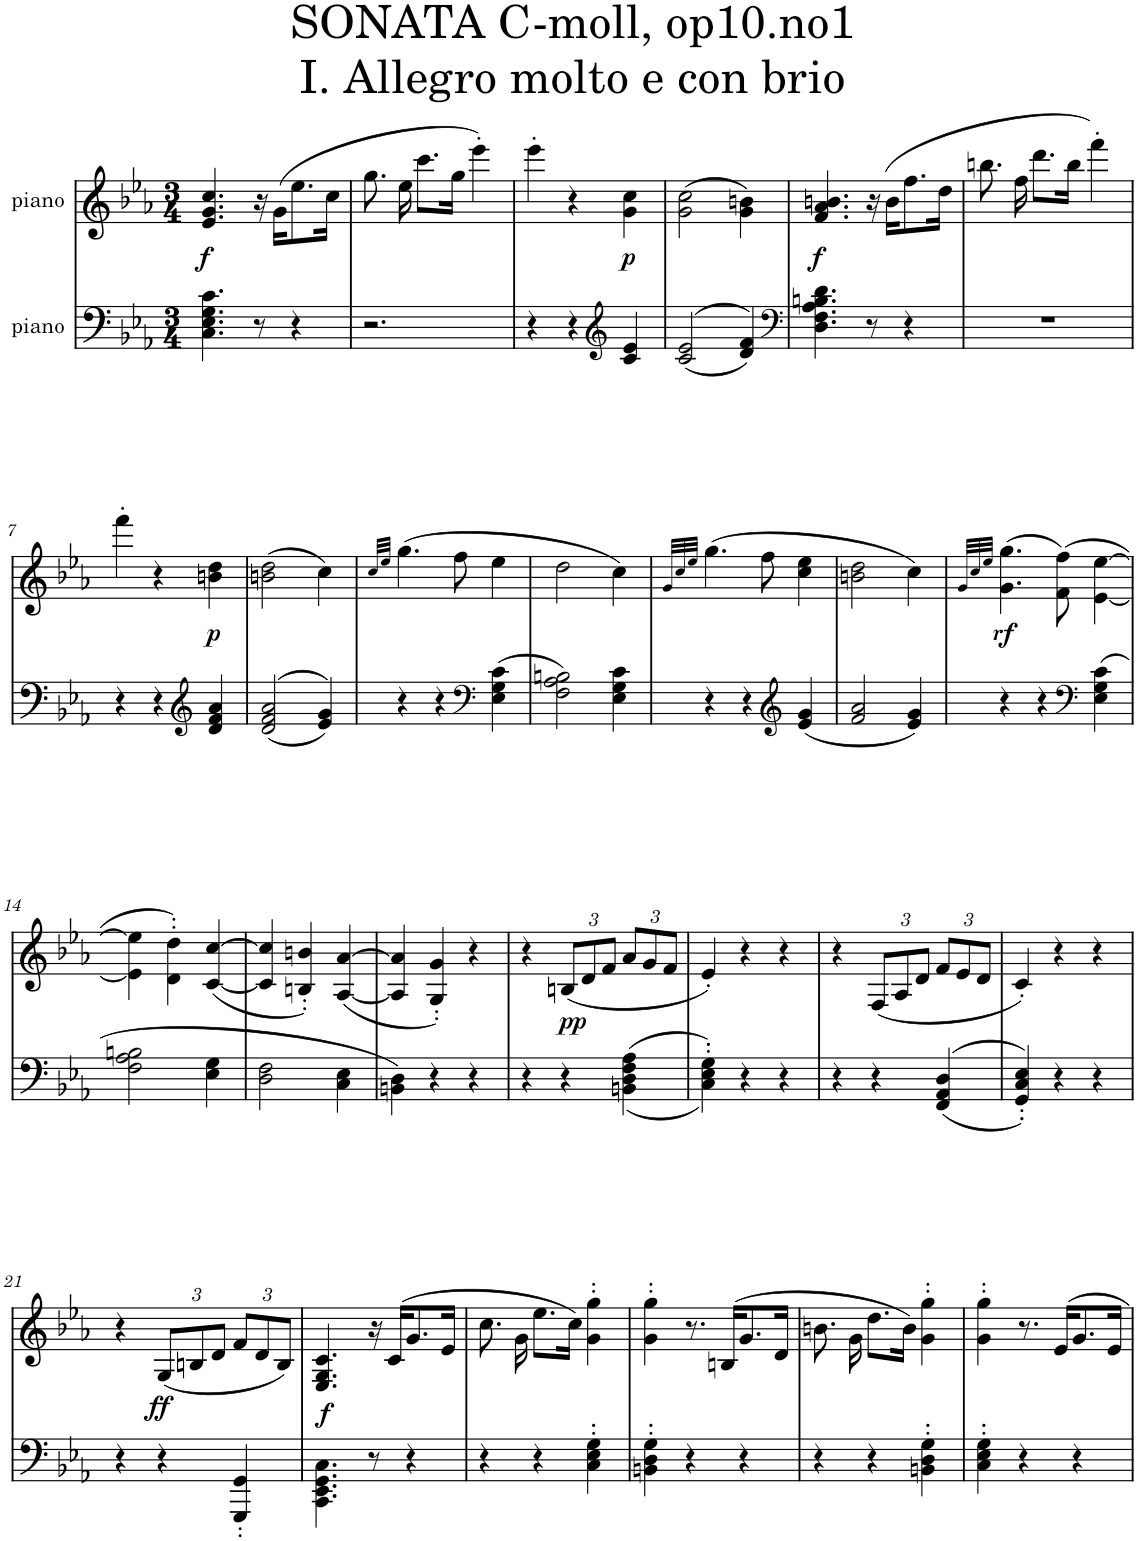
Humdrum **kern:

**kern	**dynam	**kern	**dynam
*part2	*part2	*part1	*part1
*staff2	*staff2	*staff1	*staff1
*I"piano	*	*I"piano	*
*I'Pno	*	*I'Pno	*
*clefF4	*	*clefG2	*
*k[b-e-a-]	*	*k[b-e-a-]	*
*c:	*	*c:	*
*M3/4	*	*M3/4	*
=1	=1	=1	=1
!	!	!	!LO:DY:b
4.C\ 4.E-\ 4.G\ 4.c\	.	4.e-/ 4.g/ 4.cc/	f
8r	.	16r	.
.	.	(16g\KL	.
4r	.	8.ee-\	.
.	.	16cc\Jk	.
=2	=2	=2	=2
2.r	.	8.gg\	.
.	.	16ee-\	.
.	.	8.ccc\L	.
.	.	16gg\Jk	.
.	.	4eee-'\)	.
=3	=3	=3	=3
4r	.	4eee-'\	.
4r	.	4r	.
*clefG2	*	*	*
!	!	!	!LO:DY:b
4c/ 4e-/	.	4g\ 4cc\	p
=4	=4	=4	=4
(>(2c/ 2e-/	.	(>2g\ 2cc\	.
4d/ 4f/))	.	4g\ 4bn\)	.
=5	=5	=5	=5
*clefF4	*	*	*
!	!	!	!LO:DY:b
4.D\ 4.F\ 4.A-\ 4.Bn\ 4.d\	.	4.f/ 4.a-/ 4.bn/	f
8r	.	16r	.
.	.	(16b\KL	.
4r	.	8.ff\	.
.	.	16dd\Jk	.
=6	=6	=6	=6
2.r	.	8.bbn\	.
.	.	16ff\	.
.	.	8.ddd\L	.
.	.	16bb\Jk	.
.	.	4fff'\)	.
!!LO:LB:g=z
=7	=7	=7	=7
4r	.	4fff'\	.
4r	.	4r	.
*clefG2	*	*	*
!	!	!	!LO:DY:b
4d/ 4f/ 4a-/	.	4bn\ 4dd\	p
=8	=8	=8	=8
(>(2d/ 2f/ 2a-/	.	(2bn\ 2dd\	.
4e-/ 4g/))	.	4cc\)	.
=9	=9	=9	=9
.	.	32qcc/LLL	.
.	.	32qee-/JJJ	.
4r	.	(4.gg\	.
4r	.	.	.
.	.	8ff\	.
*clefF4	*	*	*
(4E-\ 4G\ 4c\	.	4ee-\	.
=10	=10	=10	=10
2F\ 2A-\ 2Bn\)	.	2dd\	.
4E-\ 4G\ 4c\	.	4cc\)	.
=11	=11	=11	=11
.	.	32qg/LLL	.
.	.	32qcc/	.
.	.	32qee-/JJJ	.
4r	.	(4.gg\	.
4r	.	.	.
.	.	8ff\	.
*clefG2	*	*	*
(4e-/ 4g/	.	4cc\ 4ee-\	.
=12	=12	=12	=12
2f/ 2a-/	.	2bn\ 2dd\	.
4e-/ 4g/)	.	4cc\)	.
=13	=13	=13	=13
.	.	32qg/LLL	.
.	.	32qcc/	.
.	.	32qee-/JJJ	.
!	!	!	!LO:DY:b
4r	.	(4.g\ 4.gg\	rf
4r	.	.	.
.	.	(>8f\ 8ff\)	.
*clefF4	*	*	*
(4E-\ 4G\ 4c\	.	[4e-\ [4ee-\	.
!!LO:LB:g=z
=14	=14	=14	=14
2F\ 2A-\ 2Bn\	.	4e-\] 4ee-\]	.
.	.	4d\' 4dd\')	.
4E-\ 4G\	.	([4c/ [4cc/	.
=15	=15	=15	=15
2D\ 2F\	.	4c/] 4cc/]	.
.	.	4Bn/' 4bn/')	.
4C\ 4E-\	.	([4A-/ [4a-/	.
=16	=16	=16	=16
4BBn\ 4D\)	.	4A-/] 4a-/]	.
4r	.	4G/' 4g/')	.
4r	.	4r	.
=17	=17	=17	=17
4r	.	4r	.
*	*	*Xbrackettup	*
!	!LO:DY:a	!	!
4r	pp	(12Bn/L	.
.	.	12d/	.
.	.	12f/J	.
(>(<4BBn\ 4D\ 4F\ 4A-\	.	12a-/L	.
.	.	12g/	.
.	.	12f/J	.
=18	=18	=18	=18
4C\' 4E-\' 4G\'))	.	4e-'/)	.
4r	.	4r	.
4r	.	4r	.
=19	=19	=19	=19
4r	.	4r	.
4r	.	(12F/L	.
.	.	12A-/	.
.	.	12d/J	.
(>(4FF/ 4AA-/ 4D/	.	12f/L	.
.	.	12e-/	.
.	.	12d/J	.
=20	=20	=20	=20
4GG/' 4C/' 4E-/'))	.	4c'/)	.
4r	.	4r	.
4r	.	4r	.
!!LO:LB:g=z
=21	=21	=21	=21
4r	.	4r	.
!	!LO:DY:a	!	!
4r	ff	(12G/L	.
.	.	12Bn/	.
.	.	12d/J	.
4GGG/' 4GG/'	.	12f/L	.
.	.	12d/	.
.	.	12B/J)	.
=22	=22	=22	=22
!	!LO:DY:a	!	!
4.CC\ 4.EE-\ 4.GG\ 4.C\	f	4.E-/ 4.G/ 4.c/	.
8r	.	16r	.
.	.	(>16c/KL	.
4r	.	8.g/	.
.	.	16e-/Jk	.
=23	=23	=23	=23
4r	.	8.cc\	.
.	.	16g\	.
4r	.	8.ee-\L	.
.	.	16cc\Jk)	.
4C\' 4E-\' 4G\'	.	4g\' 4gg\'	.
=24	=24	=24	=24
4BBn\' 4D\' 4G\'	.	4g\' 4gg\'	.
4r	.	8.r	.
.	.	(>16Bn/KL	.
4r	.	8.g/	.
.	.	16d/Jk	.
=25	=25	=25	=25
4r	.	8.bn\	.
.	.	16g\	.
4r	.	8.dd\L	.
.	.	16b\Jk)	.
4BBn\' 4D\' 4G\'	.	4g\' 4gg\'	.
=26	=26	=26	=26
4C\' 4E-\' 4G\'	.	4g\' 4gg\'	.
4r	.	8.r	.
.	.	16e-/KL	.
4r	.	8.g/	.
.	.	16e-/Jk	.
=	=	=	=
*-	*-	*-	*-
